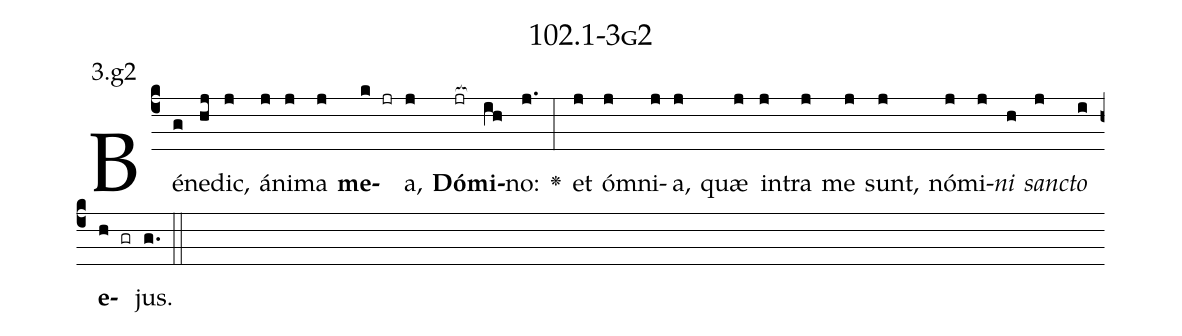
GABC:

name: 102.1-3g2;
annotation: 3.g2;
%%
(c4)Bé(g)ne(hj)dic,(j) á(j)ni(j)ma(j) <b>me</b>(k jr)a,(j) <b>Dó</b>(jr[ocb:1{])<b>mi</b>(ih[ocb:0}])no:(j.) <v>\greheightstar</v>(:) et(j) óm(j)ni(j)a,(j) quæ(j) in(j)tra(j) me(j) sunt,(j) nó(j)mi(j)<i>ni</i>(h) <i>sanc</i>(j)<i>to</i>(i) <b>e</b>(h gr)jus.(g.) (::)


%E(j) u(h) o(j) u(i) a(h) e.(g.) (::)
